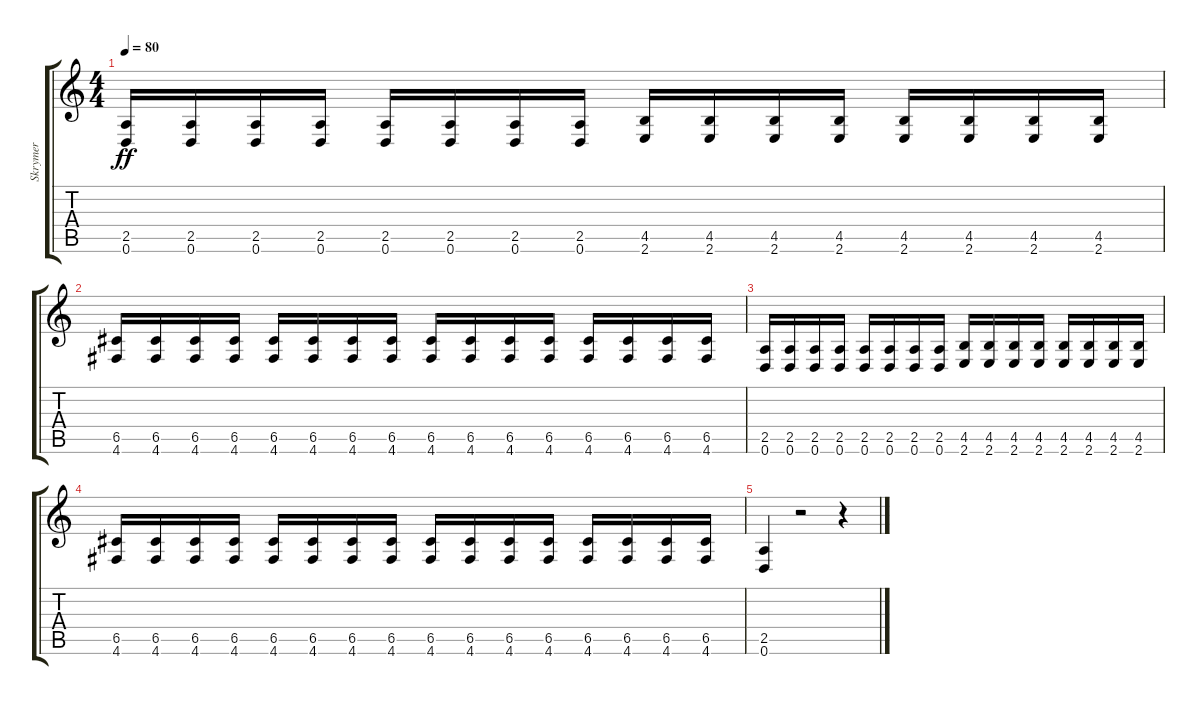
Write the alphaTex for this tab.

\track ("Skrymer" "Skrymer") {instrument distortionguitar}
\staff {score tabs}
\tuning (D4 A3 F3 C3 G2 D2) {hide}
\ts (4 4)
\tempo 80
\clef g2
\ks c
(2.5 0.6).16{dy ff} (2.5 0.6).16 (2.5 0.6).16 (2.5 0.6).16 (2.5 0.6).16 (2.5 0.6).16 (2.5 0.6).16 (2.5 0.6).16 (4.5 2.6).16 (4.5 2.6).16 (4.5 2.6).16 (4.5 2.6).16 (4.5 2.6).16 (4.5 2.6).16 (4.5 2.6).16 (4.5 2.6).16 |
(6.5 4.6).16 (6.5 4.6).16 (6.5 4.6).16 (6.5 4.6).16 (6.5 4.6).16 (6.5 4.6).16 (6.5 4.6).16 (6.5 4.6).16 (6.5 4.6).16 (6.5 4.6).16 (6.5 4.6).16 (6.5 4.6).16 (6.5 4.6).16 (6.5 4.6).16 (6.5 4.6).16 (6.5 4.6).16 |
(2.5 0.6).16 (2.5 0.6).16 (2.5 0.6).16 (2.5 0.6).16 (2.5 0.6).16 (2.5 0.6).16 (2.5 0.6).16 (2.5 0.6).16 (4.5 2.6).16 (4.5 2.6).16 (4.5 2.6).16 (4.5 2.6).16 (4.5 2.6).16 (4.5 2.6).16 (4.5 2.6).16 (4.5 2.6).16 |
(6.5 4.6).16 (6.5 4.6).16 (6.5 4.6).16 (6.5 4.6).16 (6.5 4.6).16 (6.5 4.6).16 (6.5 4.6).16 (6.5 4.6).16 (6.5 4.6).16 (6.5 4.6).16 (6.5 4.6).16 (6.5 4.6).16 (6.5 4.6).16 (6.5 4.6).16 (6.5 4.6).16 (6.5 4.6).16 |
(2.5 0.6).4 r.2 r.4
